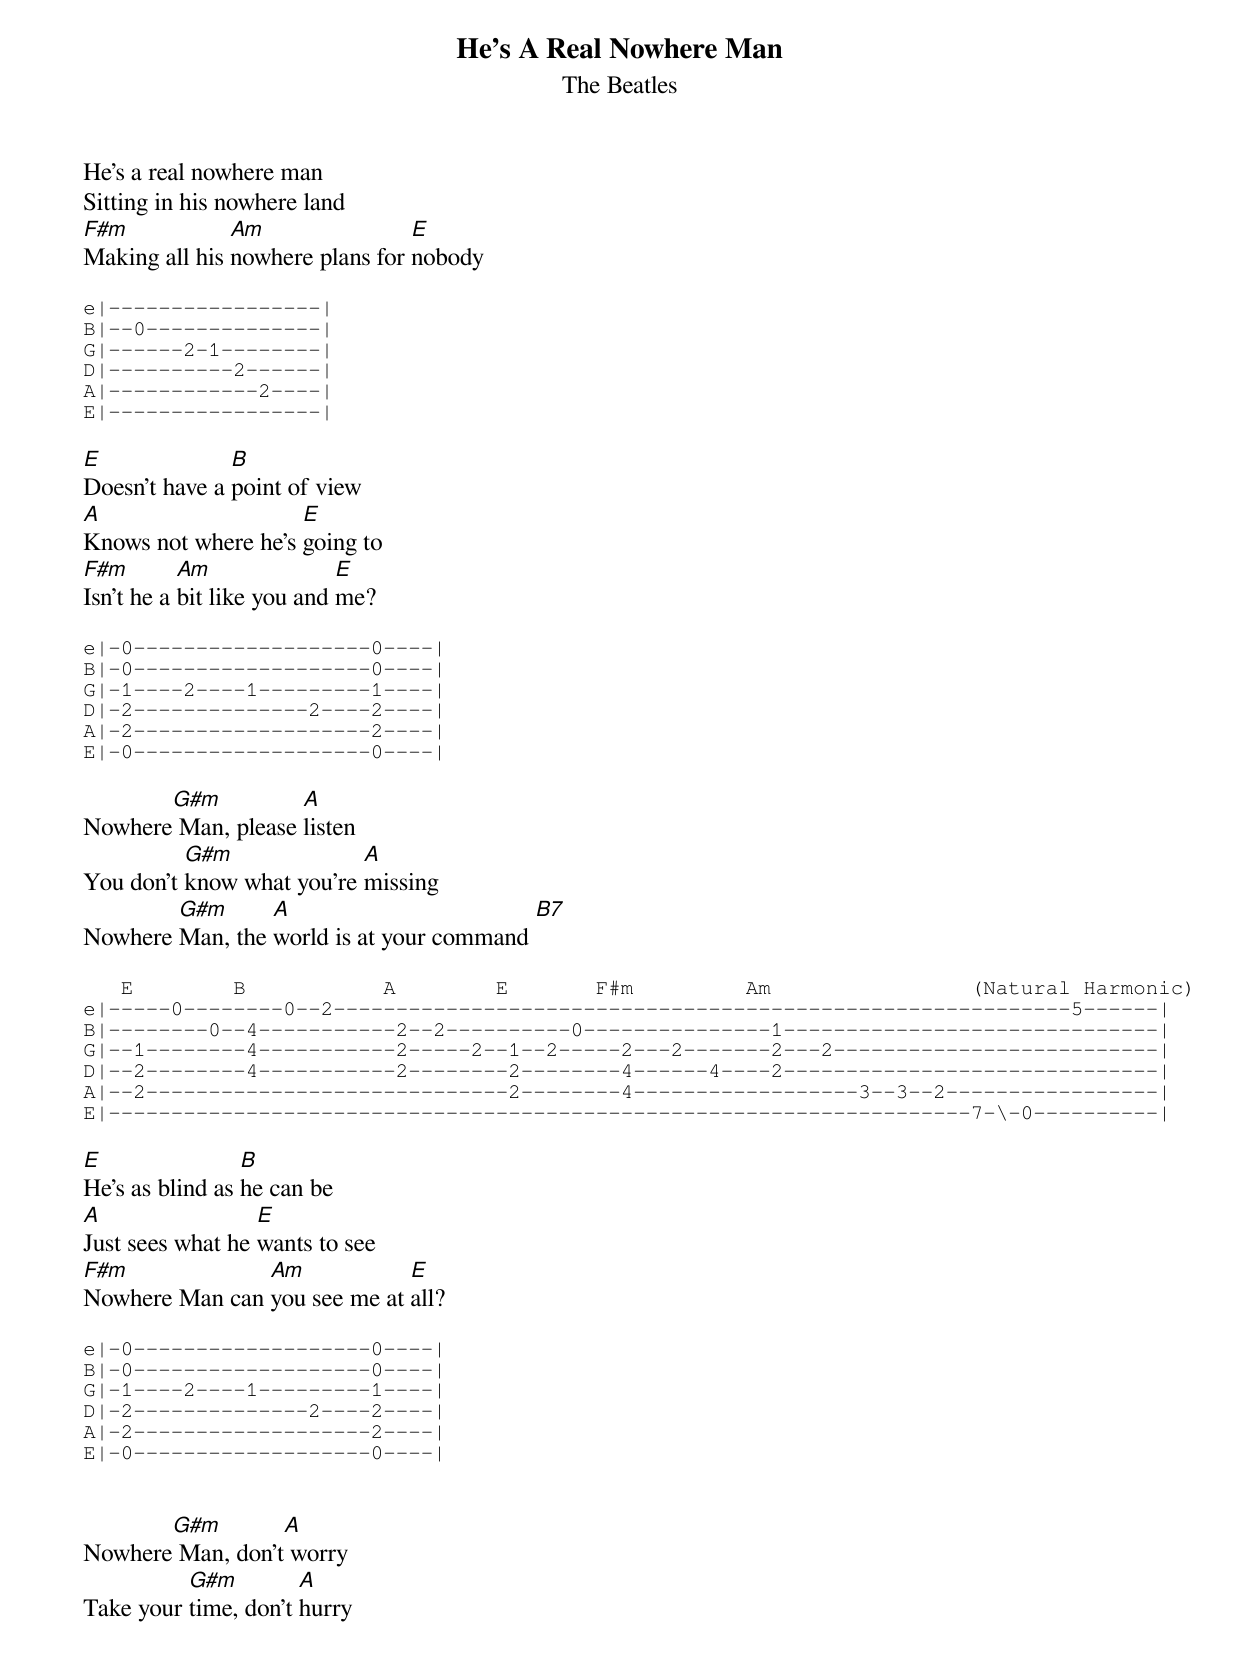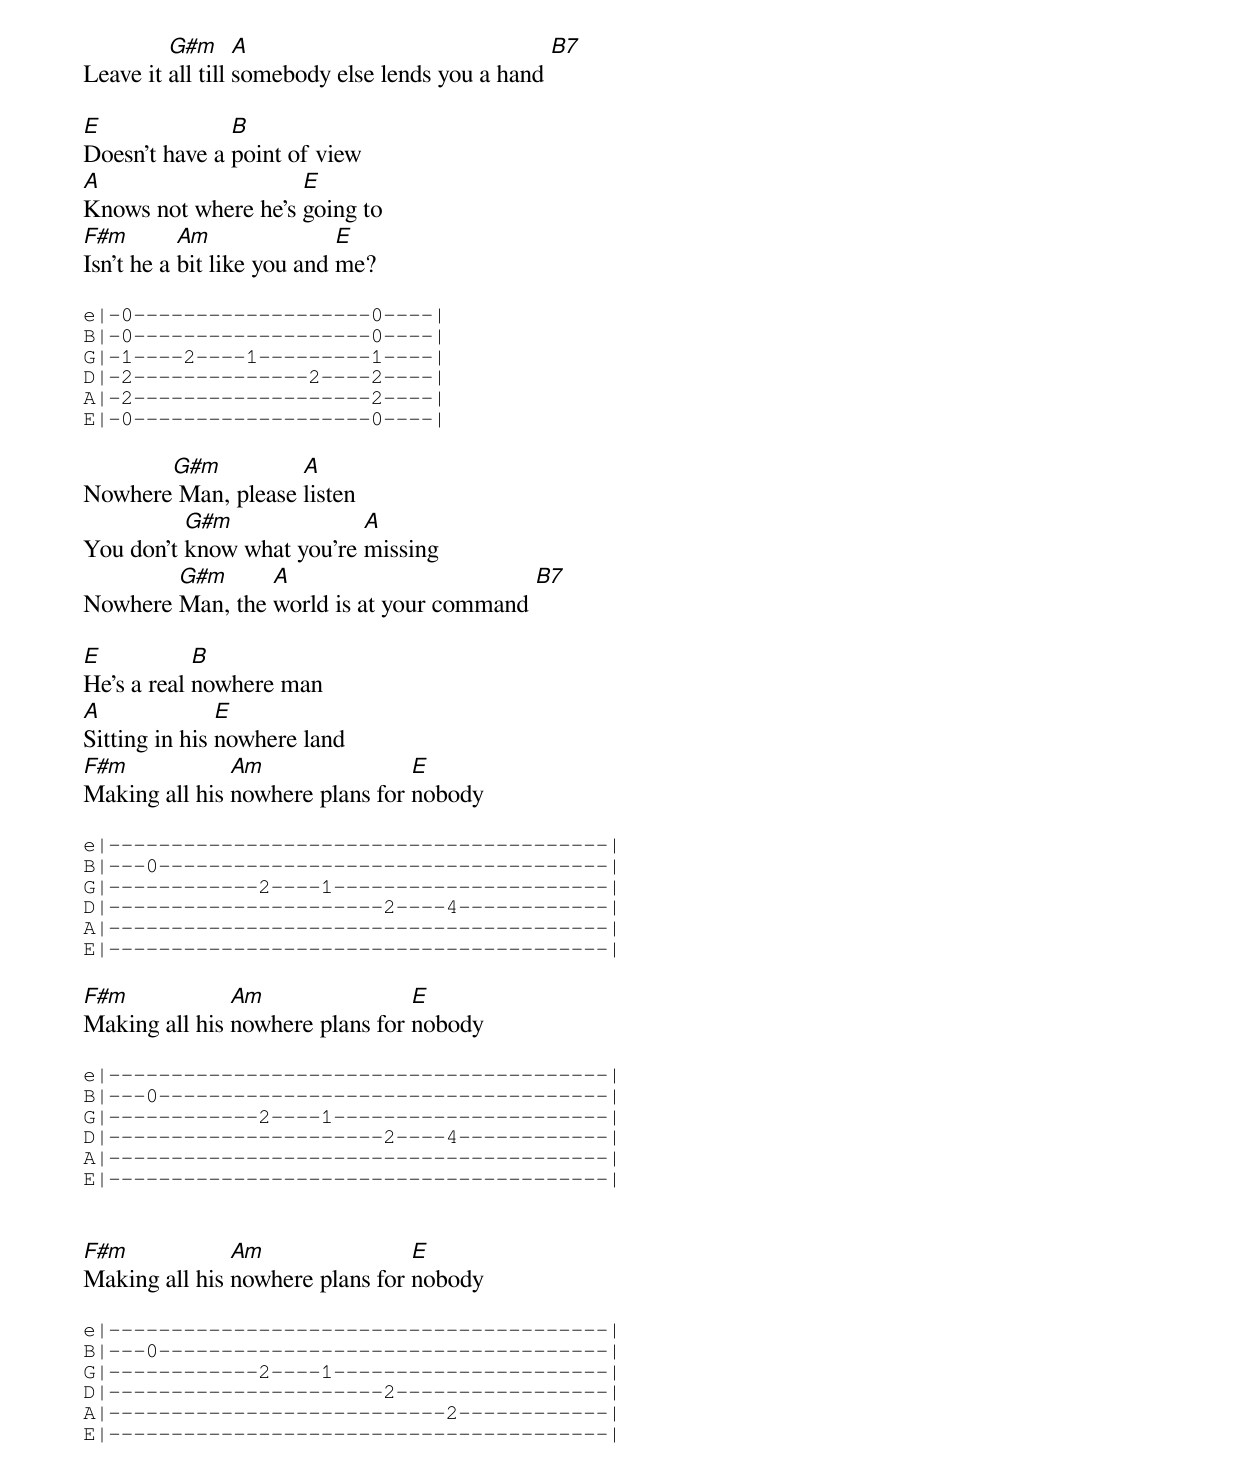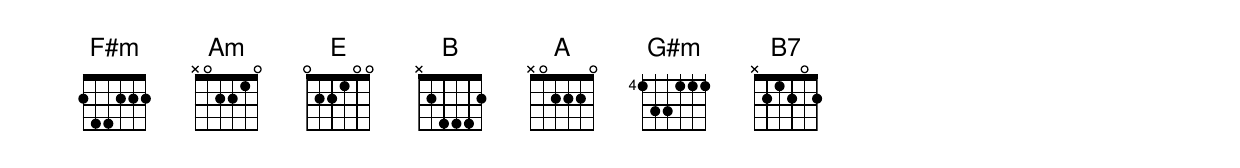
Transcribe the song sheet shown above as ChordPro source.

{title: He’s A Real Nowhere Man}
{subtitle: The Beatles}

He’s a real nowhere man
Sitting in his nowhere land
[F#m]Making all his [Am]nowhere plans for [E]nobody

{sot}
e|-----------------|
B|--0--------------|
G|------2-1--------|
D|----------2------|
A|------------2----|
E|-----------------|
{eot}

[E]Doesn't have a [B]point of view
[A]Knows not where he's [E]going to
[F#m]Isn't he a [Am]bit like you and [E]me?

{sot}
e|-0-------------------0----|
B|-0-------------------0----|
G|-1----2----1---------1----|
D|-2--------------2----2----|
A|-2-------------------2----|
E|-0-------------------0----|
{eot}

Nowhere[G#m] Man, please [A]listen
You don't [G#m]know what you're [A]missing
Nowhere [G#m]Man, the [A]world is at your command [B7]

{sot}
   E        B           A        E       F#m         Am                (Natural Harmonic)
e|-----0--------0--2-----------------------------------------------------------5------|
B|--------0--4-----------2--2----------0---------------1------------------------------|
G|--1--------4-----------2-----2--1--2-----2---2-------2---2--------------------------|
D|--2--------4-----------2--------2--------4------4----2------------------------------|
A|--2-----------------------------2--------4------------------3--3--2-----------------|
E|---------------------------------------------------------------------7-\-0----------|
{eot}

[E]He's as blind as [B]he can be
[A]Just sees what he [E]wants to see
[F#m]Nowhere Man can [Am]you see me at [E]all?

{sot}
e|-0-------------------0----|
B|-0-------------------0----|
G|-1----2----1---------1----|
D|-2--------------2----2----|
A|-2-------------------2----|
E|-0-------------------0----|
{eot}


Nowhere[G#m] Man, don't[A] worry
Take your [G#m]time, don't [A]hurry
Leave it [G#m]all till [A]somebody else lends you a hand [B7]

[E]Doesn't have a [B]point of view
[A]Knows not where he's [E]going to
[F#m]Isn't he a [Am]bit like you and [E]me?

{sot}
e|-0-------------------0----|
B|-0-------------------0----|
G|-1----2----1---------1----|
D|-2--------------2----2----|
A|-2-------------------2----|
E|-0-------------------0----|
{eot}

Nowhere[G#m] Man, please [A]listen
You don't [G#m]know what you're [A]missing
Nowhere [G#m]Man, the [A]world is at your command [B7]

[E]He's a real [B]nowhere man
[A]Sitting in his [E]nowhere land
[F#m]Making all his [Am]nowhere plans for [E]nobody

{sot}
e|----------------------------------------|
B|---0------------------------------------|
G|------------2----1----------------------|
D|----------------------2----4------------|
A|----------------------------------------|
E|----------------------------------------|
{eot}

[F#m]Making all his [Am]nowhere plans for [E]nobody

{sot}
e|----------------------------------------|
B|---0------------------------------------|
G|------------2----1----------------------|
D|----------------------2----4------------|
A|----------------------------------------|
E|----------------------------------------|
{eot}


[F#m]Making all his [Am]nowhere plans for [E]nobody

{sot}
e|----------------------------------------|
B|---0------------------------------------|
G|------------2----1----------------------|
D|----------------------2-----------------|
A|---------------------------2------------|
E|----------------------------------------|
{eot}
